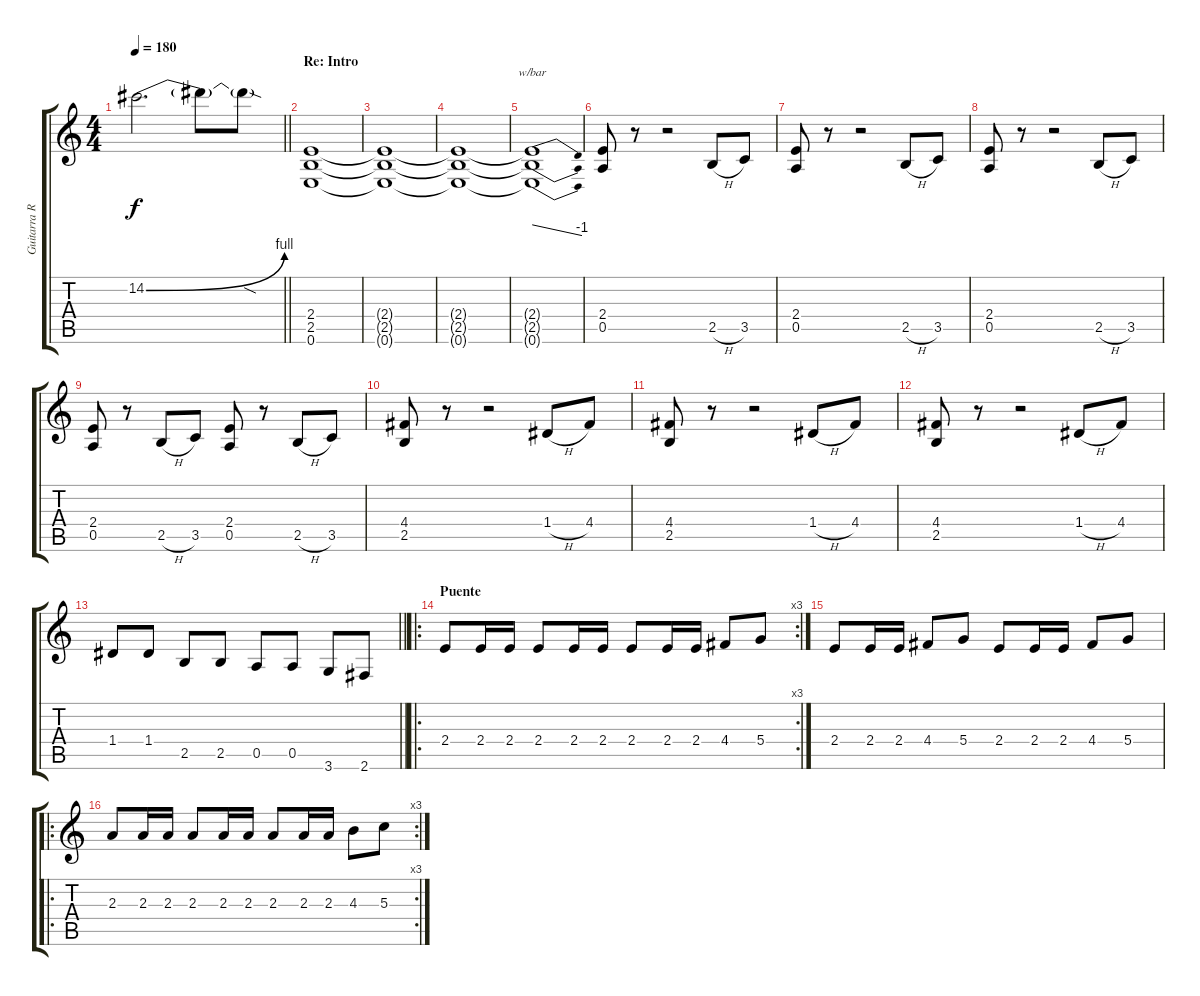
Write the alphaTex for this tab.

\track ("Guitarra Rítmica" "Guitarra R") {instrument distortionguitar}
\staff {score tabs}
\tuning (E4 B3 G3 D3 A2 E2) {hide}
\ts (4 4)
\tempo 180
\clef g2
\barLineRight lightlight
\ks c
14.2{be (bend 0 0 60 4)}.2{d dy f} 14.2{t}.8 14.2{sod t}.8 |
\section ("" "Re: Intro")
(2.4 2.5 0.6).1 |
(2.4{t} 2.5{t} 0.6{t}).1 |
(2.4{t} 2.5{t} 0.6{t}).1 |
(2.4{t} 2.5{t} 0.6{t}).1{tbe (dive default 0 0 60 -4)} |
(2.4 0.5).8 r.8 r.2 2.5{h}.8 3.5.8 |
(2.4 0.5).8 r.8 r.2 2.5{h}.8 3.5.8 |
(2.4 0.5).8 r.8 r.2 2.5{h}.8 3.5.8 |
(2.4 0.5).8 r.8 2.5{h}.8 3.5.8 (2.4 0.5).8 r.8 2.5{h}.8 3.5.8 |
(4.4 2.5).8 r.8 r.2 1.4{h}.8 4.4.8 |
(4.4 2.5).8 r.8 r.2 1.4{h}.8 4.4.8 |
(4.4 2.5).8 r.8 r.2 1.4{h}.8 4.4.8 |
\barLineRight lightlight
1.4.8 1.4.8 2.5.8 2.5.8 0.5.8 0.5.8 3.6.8 2.6.8 |
\ro
\rc 3
\section ("" "Puente")
2.4.8 2.4.16 2.4.16 2.4.8 2.4.16 2.4.16 2.4.8 2.4.16 2.4.16 4.4.8 5.4.8 |
2.4.8 2.4.16 2.4.16 4.4.8 5.4.8 2.4.8 2.4.16 2.4.16 4.4.8 5.4.8 |
\ro
\rc 3
2.3.8 2.3.16 2.3.16 2.3.8 2.3.16 2.3.16 2.3.8 2.3.16 2.3.16 4.3.8 5.3.8
